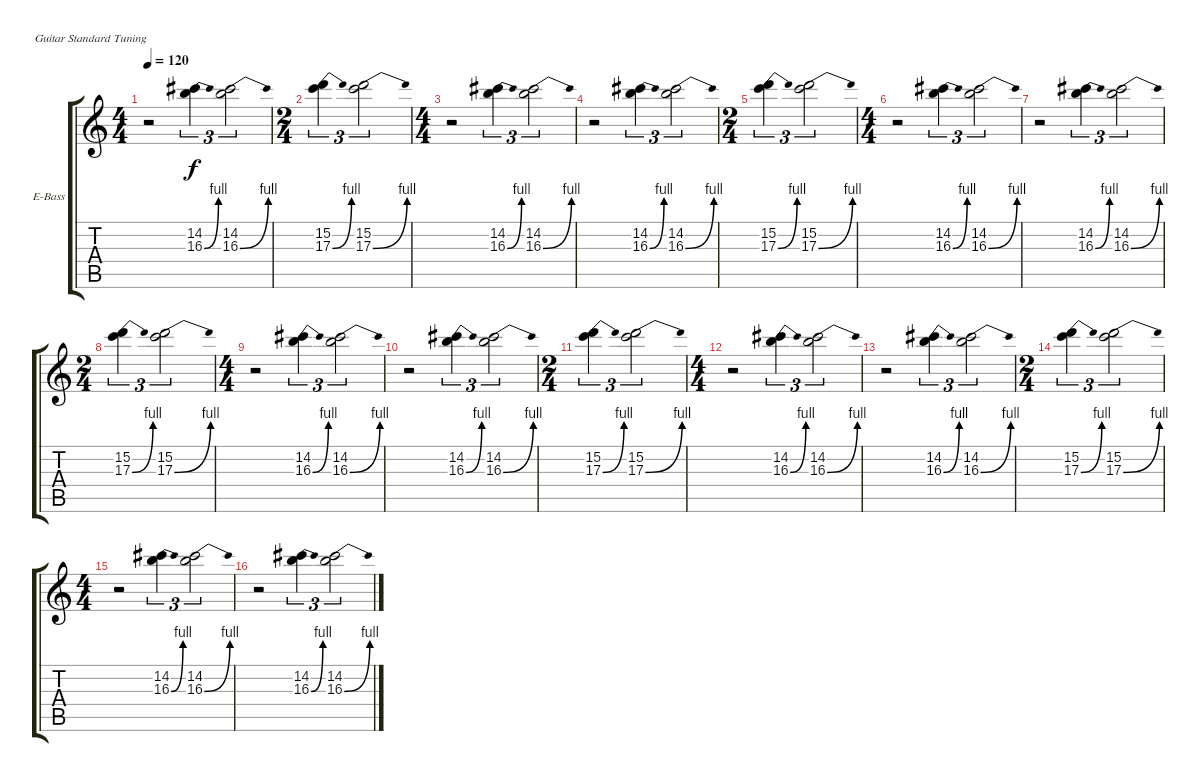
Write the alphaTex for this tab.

\defaultSystemsLayout 4
\bracketExtendMode groupsimilarinstruments
\firstSystemTrackNameOrientation horizontal
\otherSystemsTrackNameOrientation horizontal
\track ("Kirk Hammett (Dist.Gtr.2)" "E-Bass") {instrument distortionguitar}
\staff {score tabs}
\tuning (E4 B3 G3 D3 A2 E2)
\ts (4 4)
\tempo 120
\clef g2
\ks c
r.2{dy f} (14.2 16.3{be (bend 0 0 22.2 4)}).4{tu (3 2)} (14.2 16.3{be (bend 0 0 22.8 4)}).2{tu (3 2)} |
\ts (2 4)
(15.2 17.3{be (bend 0 0 22.2 4)}).4{tu (3 2)} (15.2 17.3{be (bend 0 0 22.8 4)}).2{tu (3 2)} |
\ts (4 4)
r.2 (14.2 16.3{be (bend 0 0 22.2 4)}).4{tu (3 2)} (14.2 16.3{be (bend 0 0 22.8 4)}).2{tu (3 2)} |
r.2 (14.2 16.3{be (bend 0 0 22.2 4)}).4{tu (3 2)} (14.2 16.3{be (bend 0 0 22.8 4)}).2{tu (3 2)} |
\ts (2 4)
(15.2 17.3{be (bend 0 0 22.2 4)}).4{tu (3 2)} (15.2 17.3{be (bend 0 0 22.8 4)}).2{tu (3 2)} |
\ts (4 4)
r.2 (14.2 16.3{be (bend 0 0 22.2 4)}).4{tu (3 2)} (14.2 16.3{be (bend 0 0 22.8 4)}).2{tu (3 2)} |
r.2 (14.2 16.3{be (bend 0 0 22.2 4)}).4{tu (3 2)} (14.2 16.3{be (bend 0 0 22.8 4)}).2{tu (3 2)} |
\ts (2 4)
(15.2 17.3{be (bend 0 0 22.2 4)}).4{tu (3 2)} (15.2 17.3{be (bend 0 0 22.8 4)}).2{tu (3 2)} |
\ts (4 4)
r.2 (14.2 16.3{be (bend 0 0 22.2 4)}).4{tu (3 2)} (14.2 16.3{be (bend 0 0 22.8 4)}).2{tu (3 2)} |
r.2 (14.2 16.3{be (bend 0 0 22.2 4)}).4{tu (3 2)} (14.2 16.3{be (bend 0 0 22.8 4)}).2{tu (3 2)} |
\ts (2 4)
(15.2 17.3{be (bend 0 0 22.2 4)}).4{tu (3 2)} (15.2 17.3{be (bend 0 0 22.8 4)}).2{tu (3 2)} |
\ts (4 4)
r.2 (14.2 16.3{be (bend 0 0 22.2 4)}).4{tu (3 2)} (14.2 16.3{be (bend 0 0 22.8 4)}).2{tu (3 2)} |
r.2 (14.2 16.3{be (bend 0 0 22.2 4)}).4{tu (3 2)} (14.2 16.3{be (bend 0 0 22.8 4)}).2{tu (3 2)} |
\ts (2 4)
(15.2 17.3{be (bend 0 0 22.2 4)}).4{tu (3 2)} (15.2 17.3{be (bend 0 0 22.8 4)}).2{tu (3 2)} |
\ts (4 4)
r.2 (14.2 16.3{be (bend 0 0 22.2 4)}).4{tu (3 2)} (14.2 16.3{be (bend 0 0 22.8 4)}).2{tu (3 2)} |
r.2 (14.2 16.3{be (bend 0 0 22.2 4)}).4{tu (3 2)} (14.2 16.3{be (bend 0 0 22.8 4)}).2{tu (3 2)}
